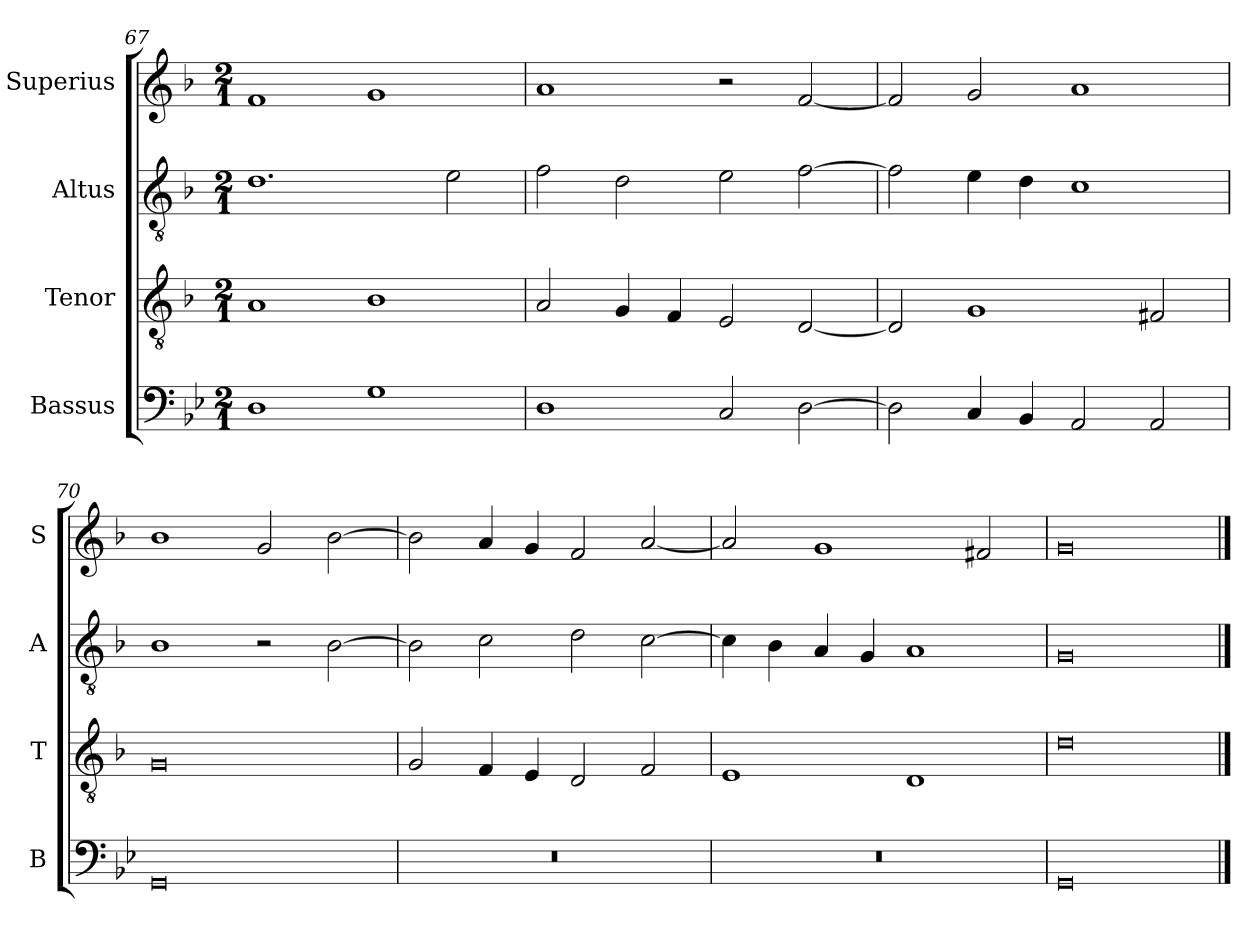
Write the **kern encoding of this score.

**kern	**kern	**kern	**kern
*part4	*part3	*part2	*part1
*staff4	*staff3	*staff2	*staff1
*I"Bassus	*I"Tenor	*I"Altus	*I"Superius
*I'B	*I'T	*I'A	*I'S
*clefF4	*clefGv2	*clefGv2	*clefG2
*k[b-e-]	*k[b-]	*k[b-]	*k[b-]
*M2/1	*M2/1	*M2/1	*M2/1
=67	=67	=67	=67
1D	1A	1.d	1f
1G	1B-	.	1g
.	.	2e\	.
=68	=68	=68	=68
1D	2A/	2f\	1a
.	4G/	2d\	.
.	4F/	.	.
2C/	2E/	2e\	2r
[2D\	[2D/	[2f\	[2f/
=69	=69	=69	=69
2D\]	2D/]	2f\]	2f/]
4C/	1G	4e\	2g/
4BB-/	.	4d\	.
2AA/	.	1c	1a
2AA/	2F#X/	.	.
=70	=70	=70	=70
0GG	0G	1B-	1b-
.	.	2r	2g/
.	.	[2B-\	[2b-\
=71	=71	=71	=71
0r	2G/	2B-\]	2b-\]
.	4F/	2c\	4a/
.	4E/	.	4g/
.	2D/	2d\	2f/
.	2F/	[2c\	[2a/
=72	=72	=72	=72
0r	1E	4c\]	2a/]
.	.	4B-\	.
.	.	4A/	1g
.	.	4G/	.
.	1D	1A	.
.	.	.	2f#X/
=73	=73	=73	=73
0GG	0d	0G	0g
==	==	==	==
*-	*-	*-	*-
